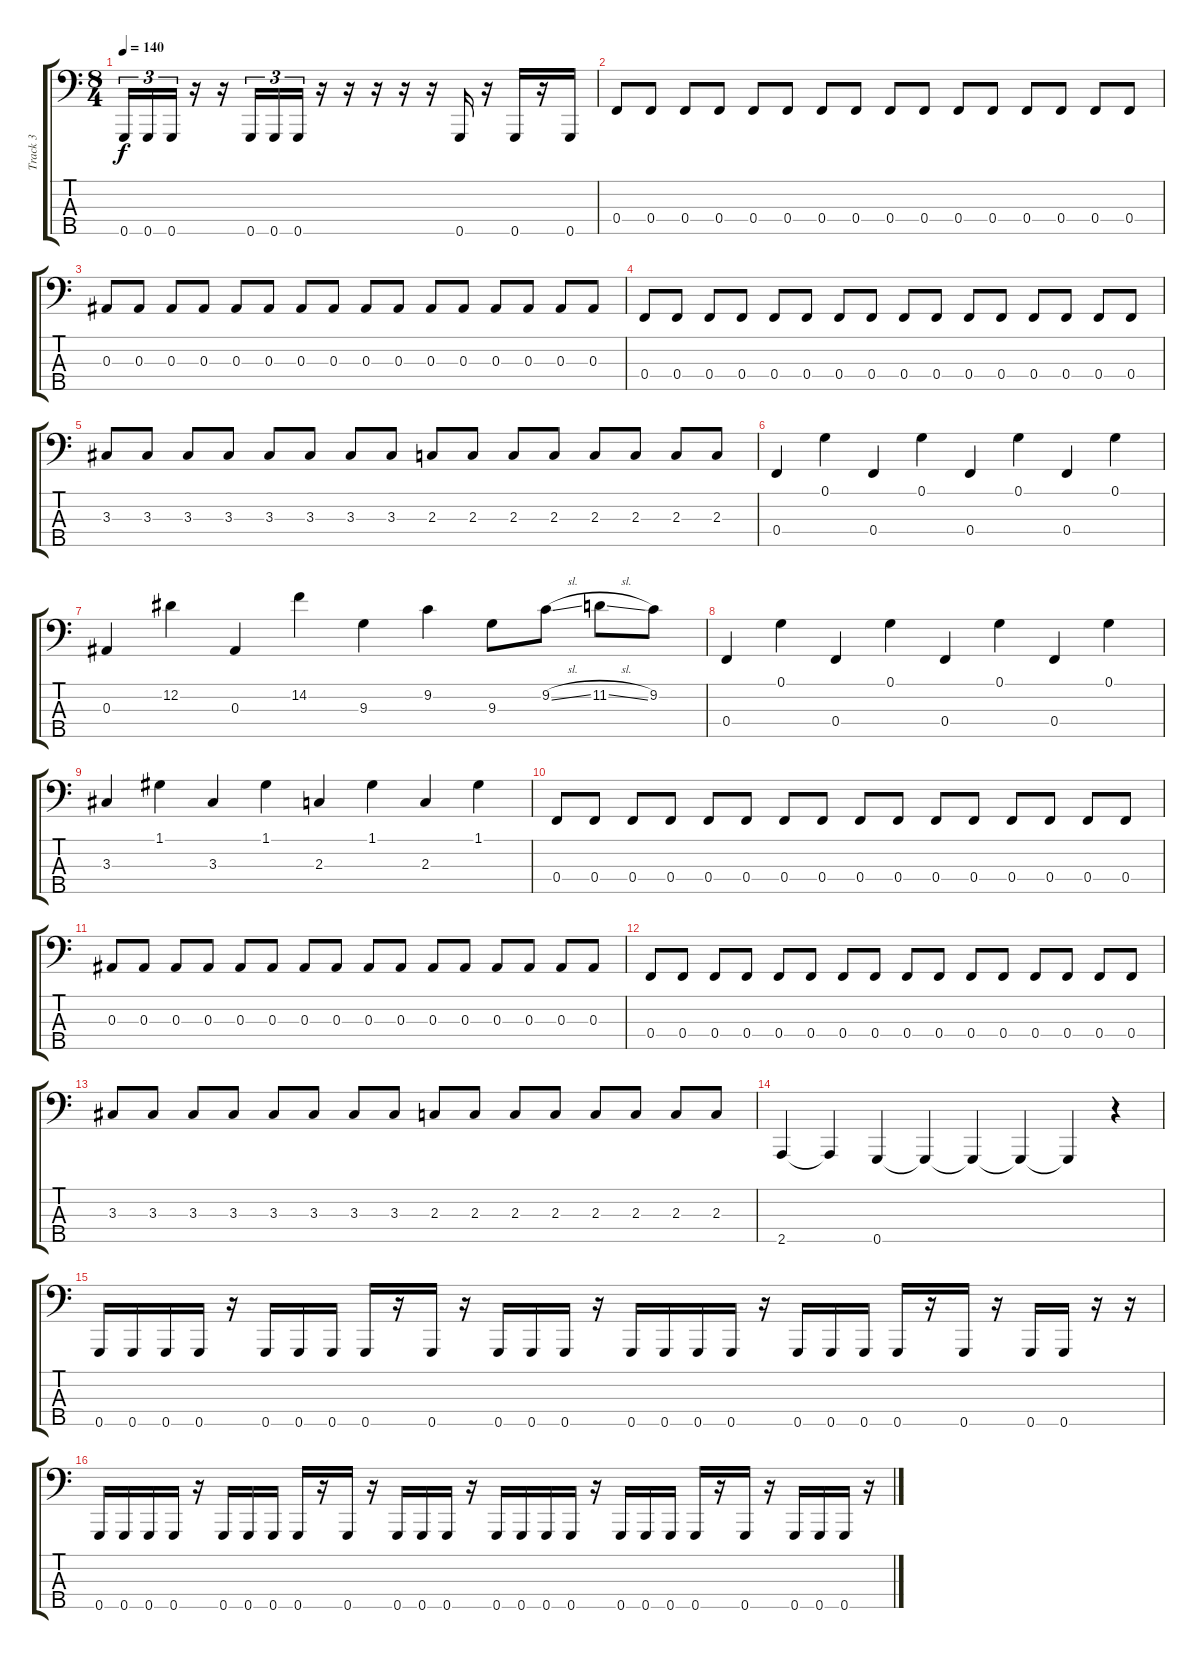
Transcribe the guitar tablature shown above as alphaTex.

\track ("Track 3" "Track 3") {solo instrument electricbasspick}
\staff {score tabs}
\tuning (G2 Eb2 Bb1 F1 G0) {hide}
\ts (8 4)
\tempo 140
\clef f4
\ks c
0.5.16{tu (3 2) dy f} 0.5.16{tu (3 2)} 0.5.16{tu (3 2)} r.16 r.16 0.5.16{tu (3 2)} 0.5.16{tu (3 2)} 0.5.16{tu (3 2)} r.16 r.16 r.16 r.16 r.16 0.5.16 r.16 0.5.16 r.16 0.5.16 |
0.4.8 0.4.8 0.4.8 0.4.8 0.4.8 0.4.8 0.4.8 0.4.8 0.4.8 0.4.8 0.4.8 0.4.8 0.4.8 0.4.8 0.4.8 0.4.8 |
0.3.8 0.3.8 0.3.8 0.3.8 0.3.8 0.3.8 0.3.8 0.3.8 0.3.8 0.3.8 0.3.8 0.3.8 0.3.8 0.3.8 0.3.8 0.3.8 |
0.4.8 0.4.8 0.4.8 0.4.8 0.4.8 0.4.8 0.4.8 0.4.8 0.4.8 0.4.8 0.4.8 0.4.8 0.4.8 0.4.8 0.4.8 0.4.8 |
3.3.8 3.3.8 3.3.8 3.3.8 3.3.8 3.3.8 3.3.8 3.3.8 2.3.8 2.3.8 2.3.8 2.3.8 2.3.8 2.3.8 2.3.8 2.3.8 |
0.4.4 0.1.4 0.4.4 0.1.4 0.4.4 0.1.4 0.4.4 0.1.4 |
0.3.4 12.2.4 0.3.4 14.2.4 9.3.4 9.2.4 9.3.8 9.2{sl}.8 11.2{sl}.8 9.2.8 |
0.4.4 0.1.4 0.4.4 0.1.4 0.4.4 0.1.4 0.4.4 0.1.4 |
3.3.4 1.1.4 3.3.4 1.1.4 2.3.4 1.1.4 2.3.4 1.1.4 |
0.4.8 0.4.8 0.4.8 0.4.8 0.4.8 0.4.8 0.4.8 0.4.8 0.4.8 0.4.8 0.4.8 0.4.8 0.4.8 0.4.8 0.4.8 0.4.8 |
0.3.8 0.3.8 0.3.8 0.3.8 0.3.8 0.3.8 0.3.8 0.3.8 0.3.8 0.3.8 0.3.8 0.3.8 0.3.8 0.3.8 0.3.8 0.3.8 |
0.4.8 0.4.8 0.4.8 0.4.8 0.4.8 0.4.8 0.4.8 0.4.8 0.4.8 0.4.8 0.4.8 0.4.8 0.4.8 0.4.8 0.4.8 0.4.8 |
3.3.8 3.3.8 3.3.8 3.3.8 3.3.8 3.3.8 3.3.8 3.3.8 2.3.8 2.3.8 2.3.8 2.3.8 2.3.8 2.3.8 2.3.8 2.3.8 |
2.5.4 2.5{t}.4 0.5.4 0.5{t}.4 0.5{t}.4 0.5{t}.4 0.5{t}.4 r.4 |
0.5.16 0.5.16 0.5.16 0.5.16 r.16 0.5.16 0.5.16 0.5.16 0.5.16 r.16 0.5.16 r.16 0.5.16 0.5.16 0.5.16 r.16 0.5.16 0.5.16 0.5.16 0.5.16 r.16 0.5.16 0.5.16 0.5.16 0.5.16 r.16 0.5.16 r.16 0.5.16 0.5.16 r.16 r.16 |
0.5.16 0.5.16 0.5.16 0.5.16 r.16 0.5.16 0.5.16 0.5.16 0.5.16 r.16 0.5.16 r.16 0.5.16 0.5.16 0.5.16 r.16 0.5.16 0.5.16 0.5.16 0.5.16 r.16 0.5.16 0.5.16 0.5.16 0.5.16 r.16 0.5.16 r.16 0.5.16 0.5.16 0.5.16 r.16
